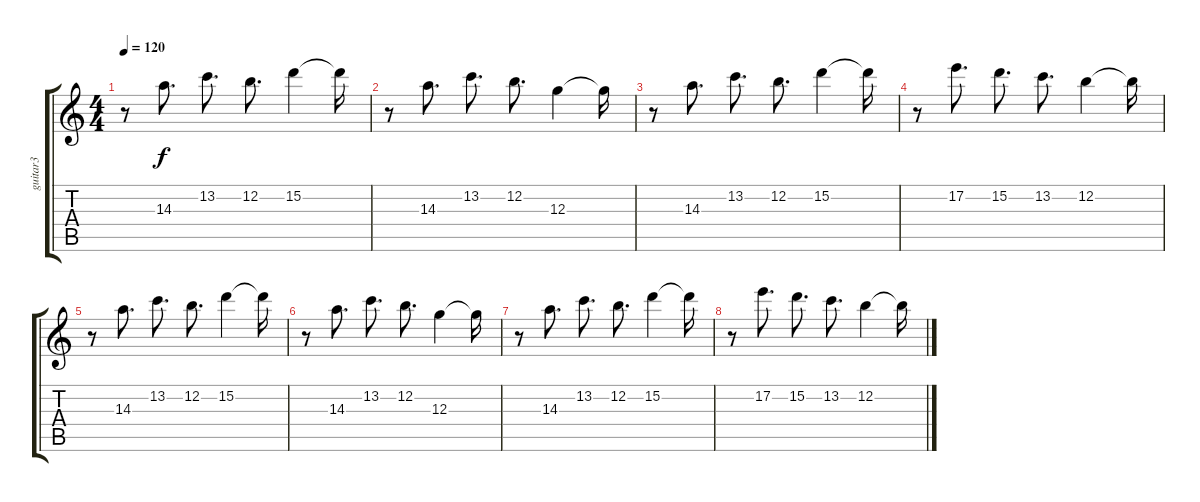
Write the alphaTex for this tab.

\track ("guitar3" "guitar3") {instrument distortionguitar}
\staff {score tabs}
\tuning (E4 B3 G3 D3 A2 E2) {hide}
\ts (4 4)
\tempo 120
\clef g2
\ks c
r.8{dy f} 14.3.8{d} 13.2.8{d} 12.2.8{d} 15.2.4 15.2{t}.16 |
r.8 14.3.8{d} 13.2.8{d} 12.2.8{d} 12.3.4 12.3{t}.16 |
r.8 14.3.8{d} 13.2.8{d} 12.2.8{d} 15.2.4 15.2{t}.16 |
r.8 17.2.8{d} 15.2.8{d} 13.2.8{d} 12.2.4 12.2{t}.16 |
r.8 14.3.8{d} 13.2.8{d} 12.2.8{d} 15.2.4 15.2{t}.16 |
r.8 14.3.8{d} 13.2.8{d} 12.2.8{d} 12.3.4 12.3{t}.16 |
r.8 14.3.8{d} 13.2.8{d} 12.2.8{d} 15.2.4 15.2{t}.16 |
r.8 17.2.8{d} 15.2.8{d} 13.2.8{d} 12.2.4 12.2{t}.16
